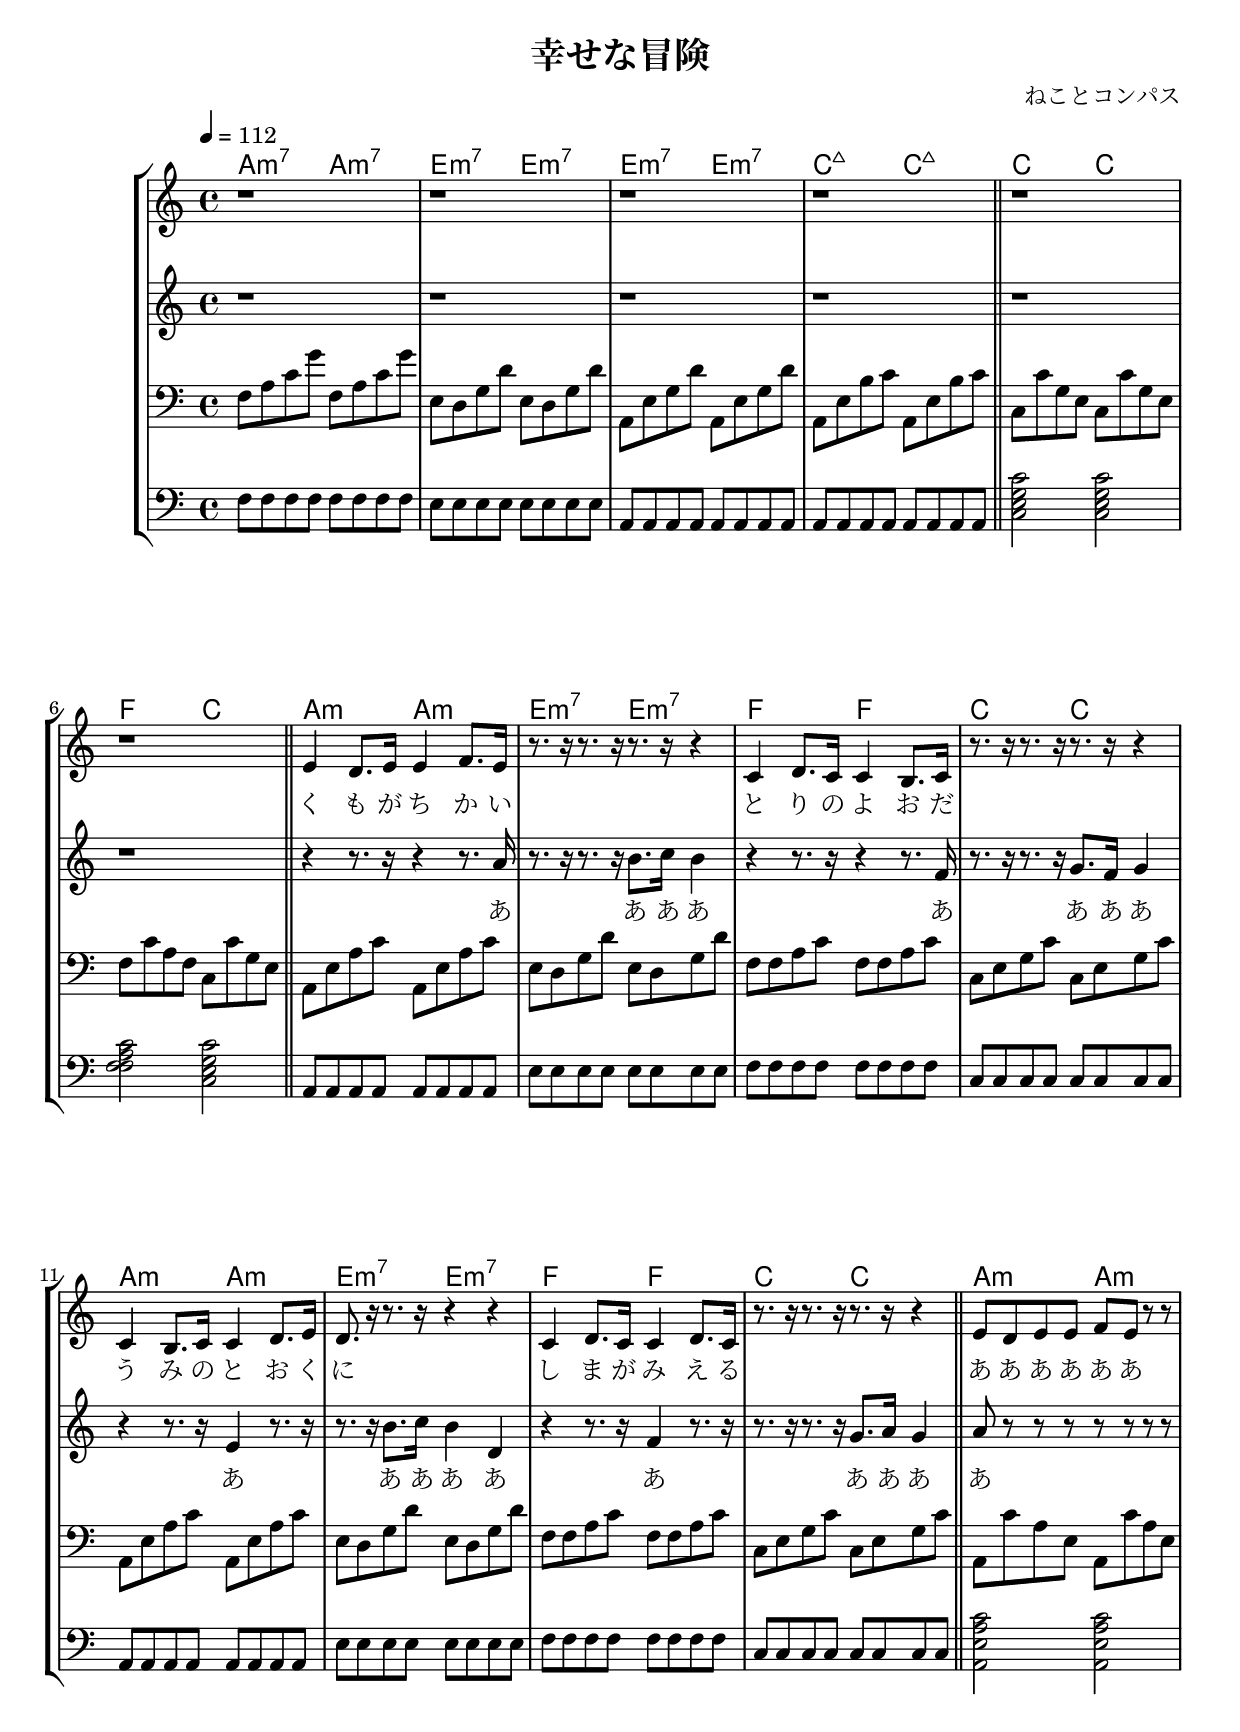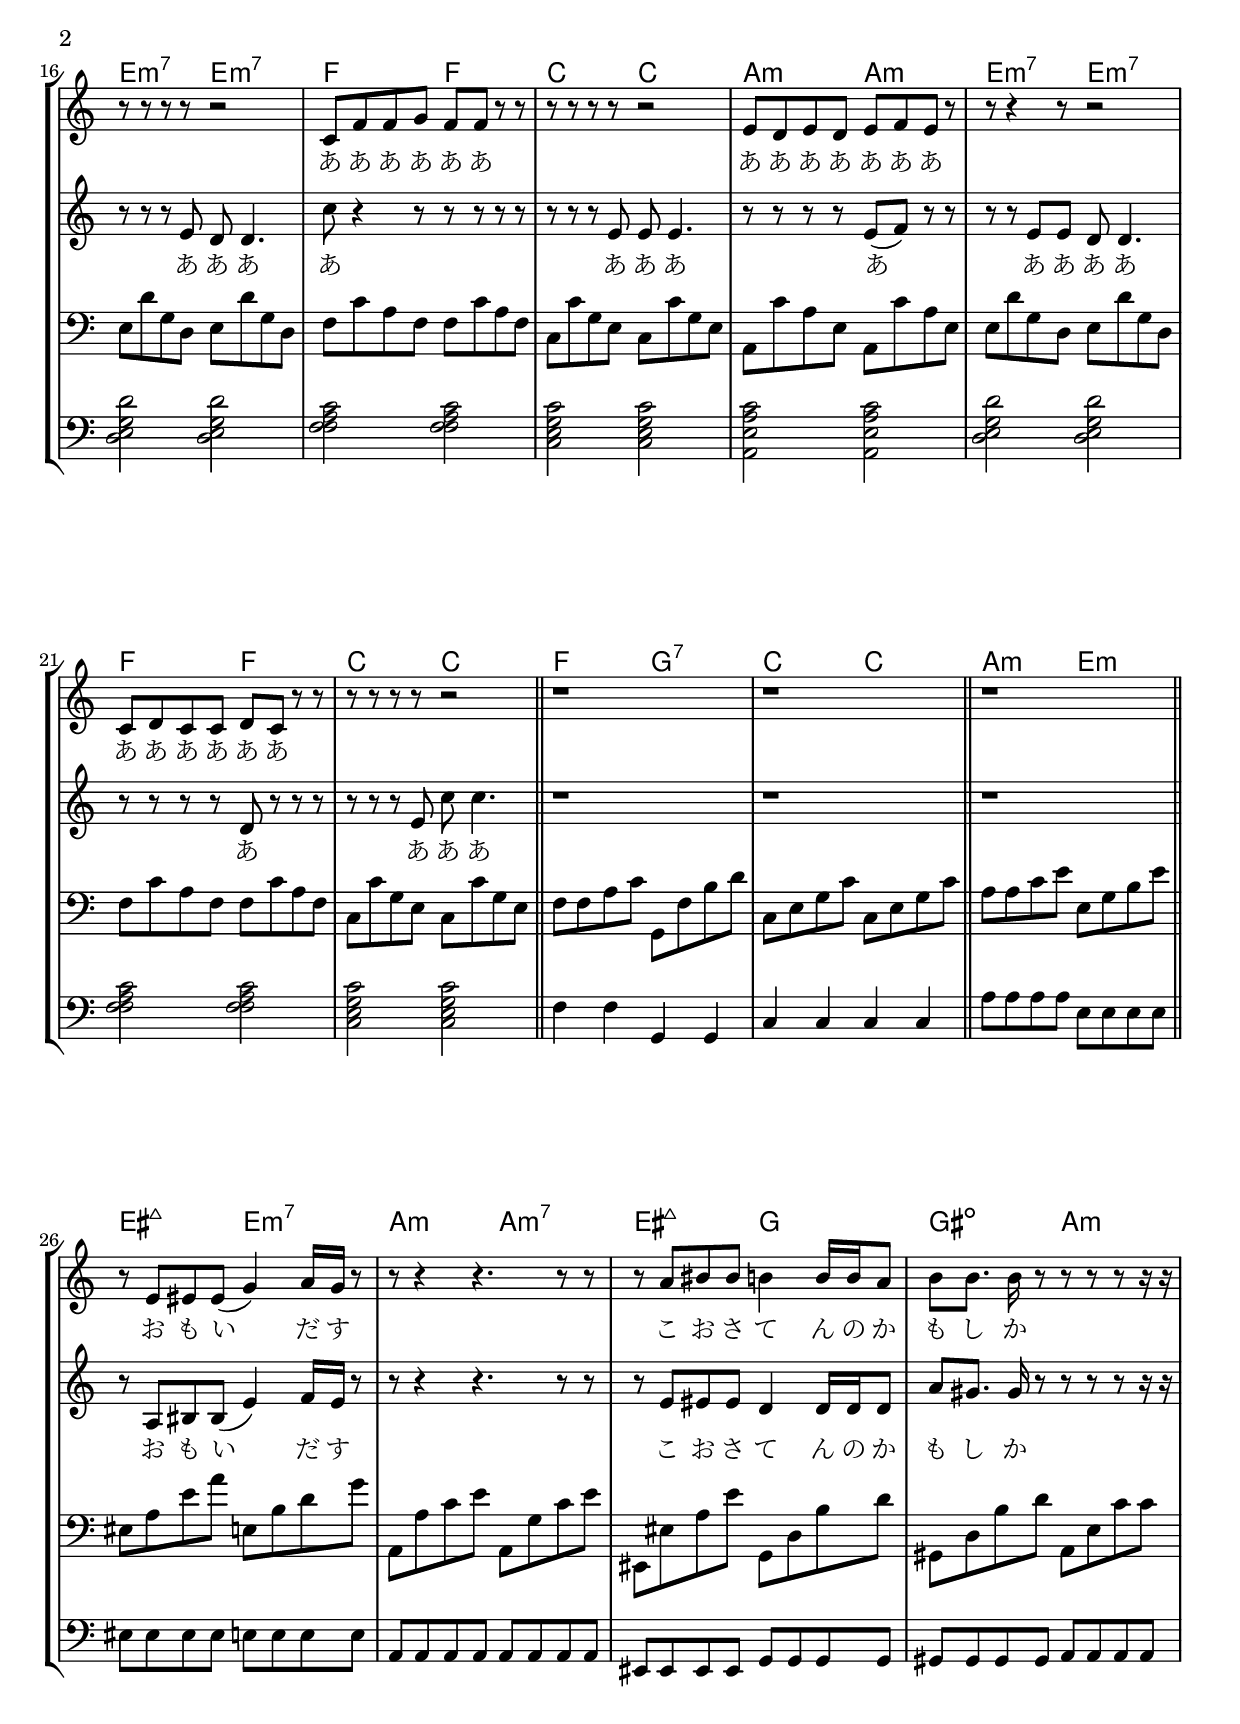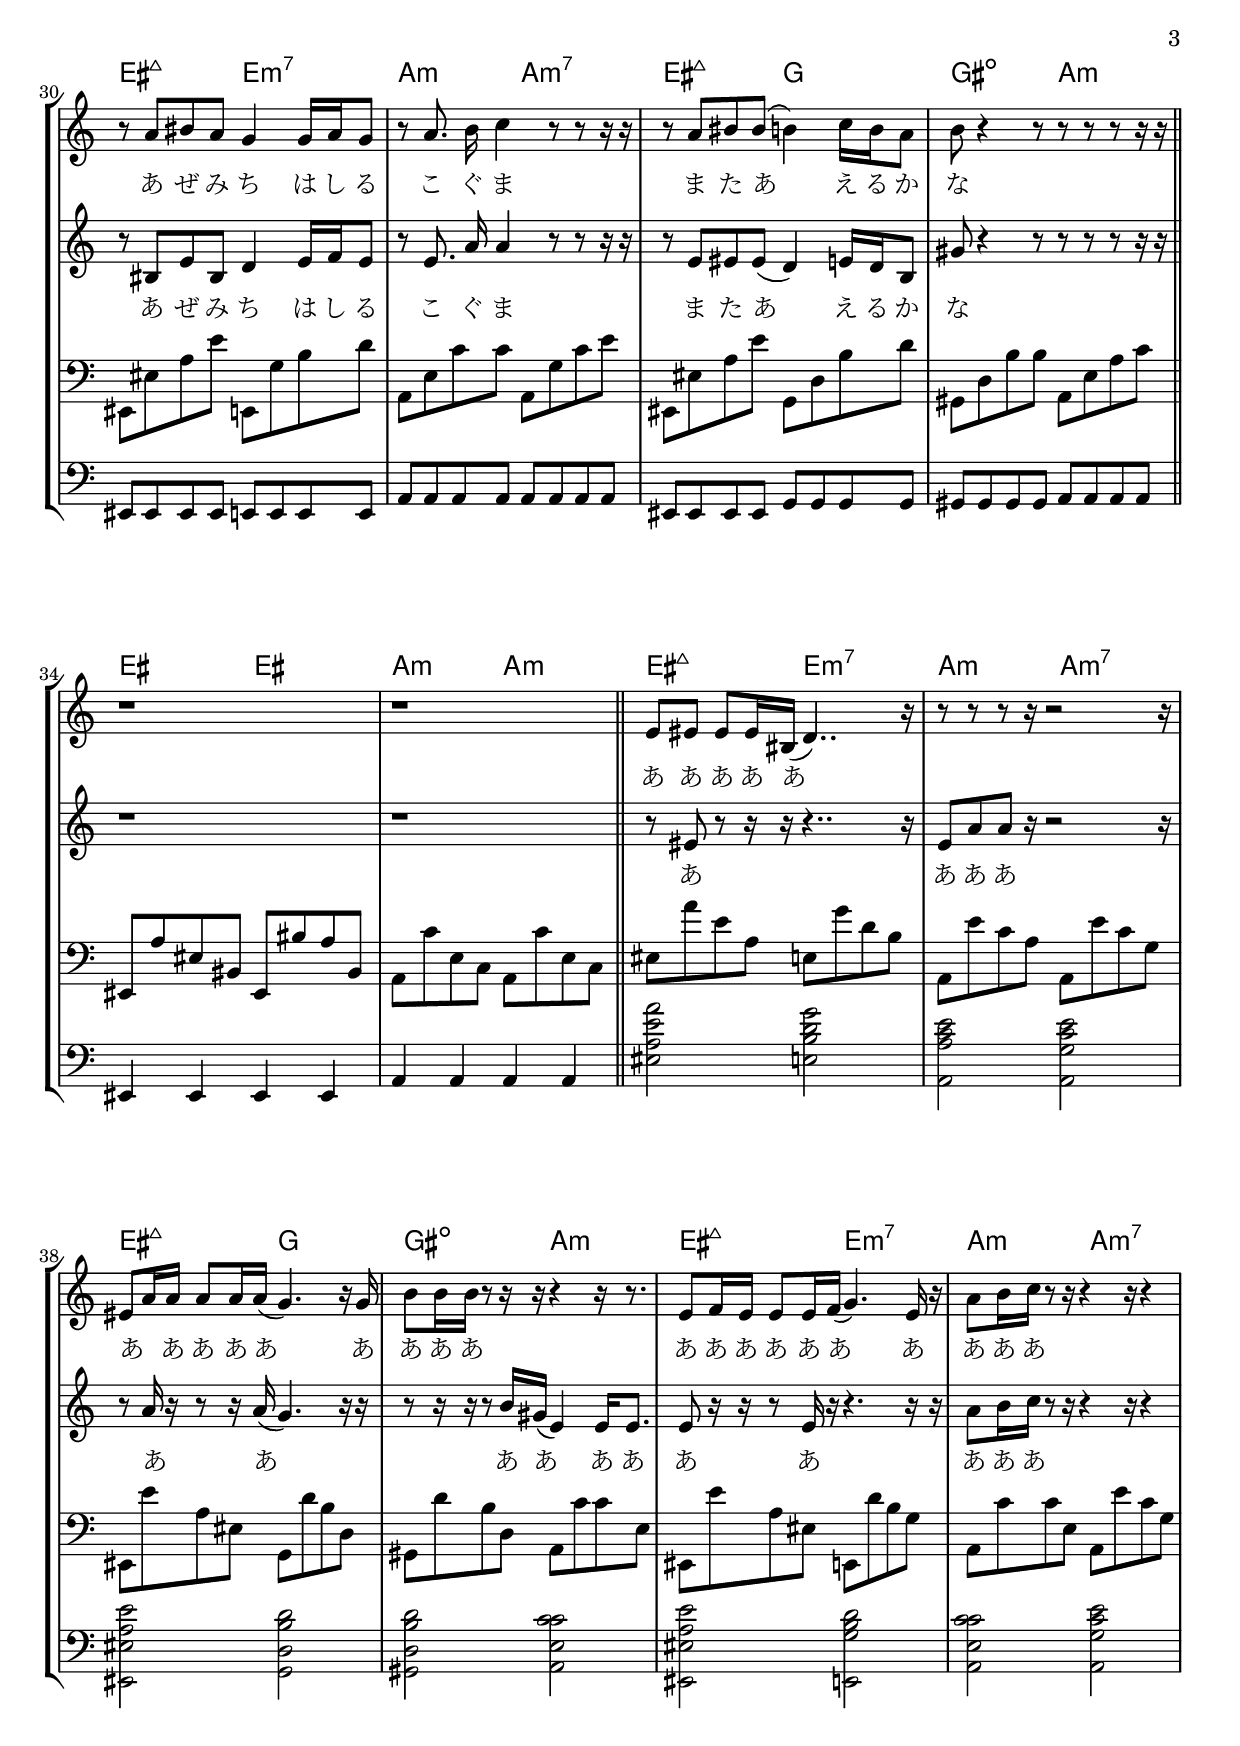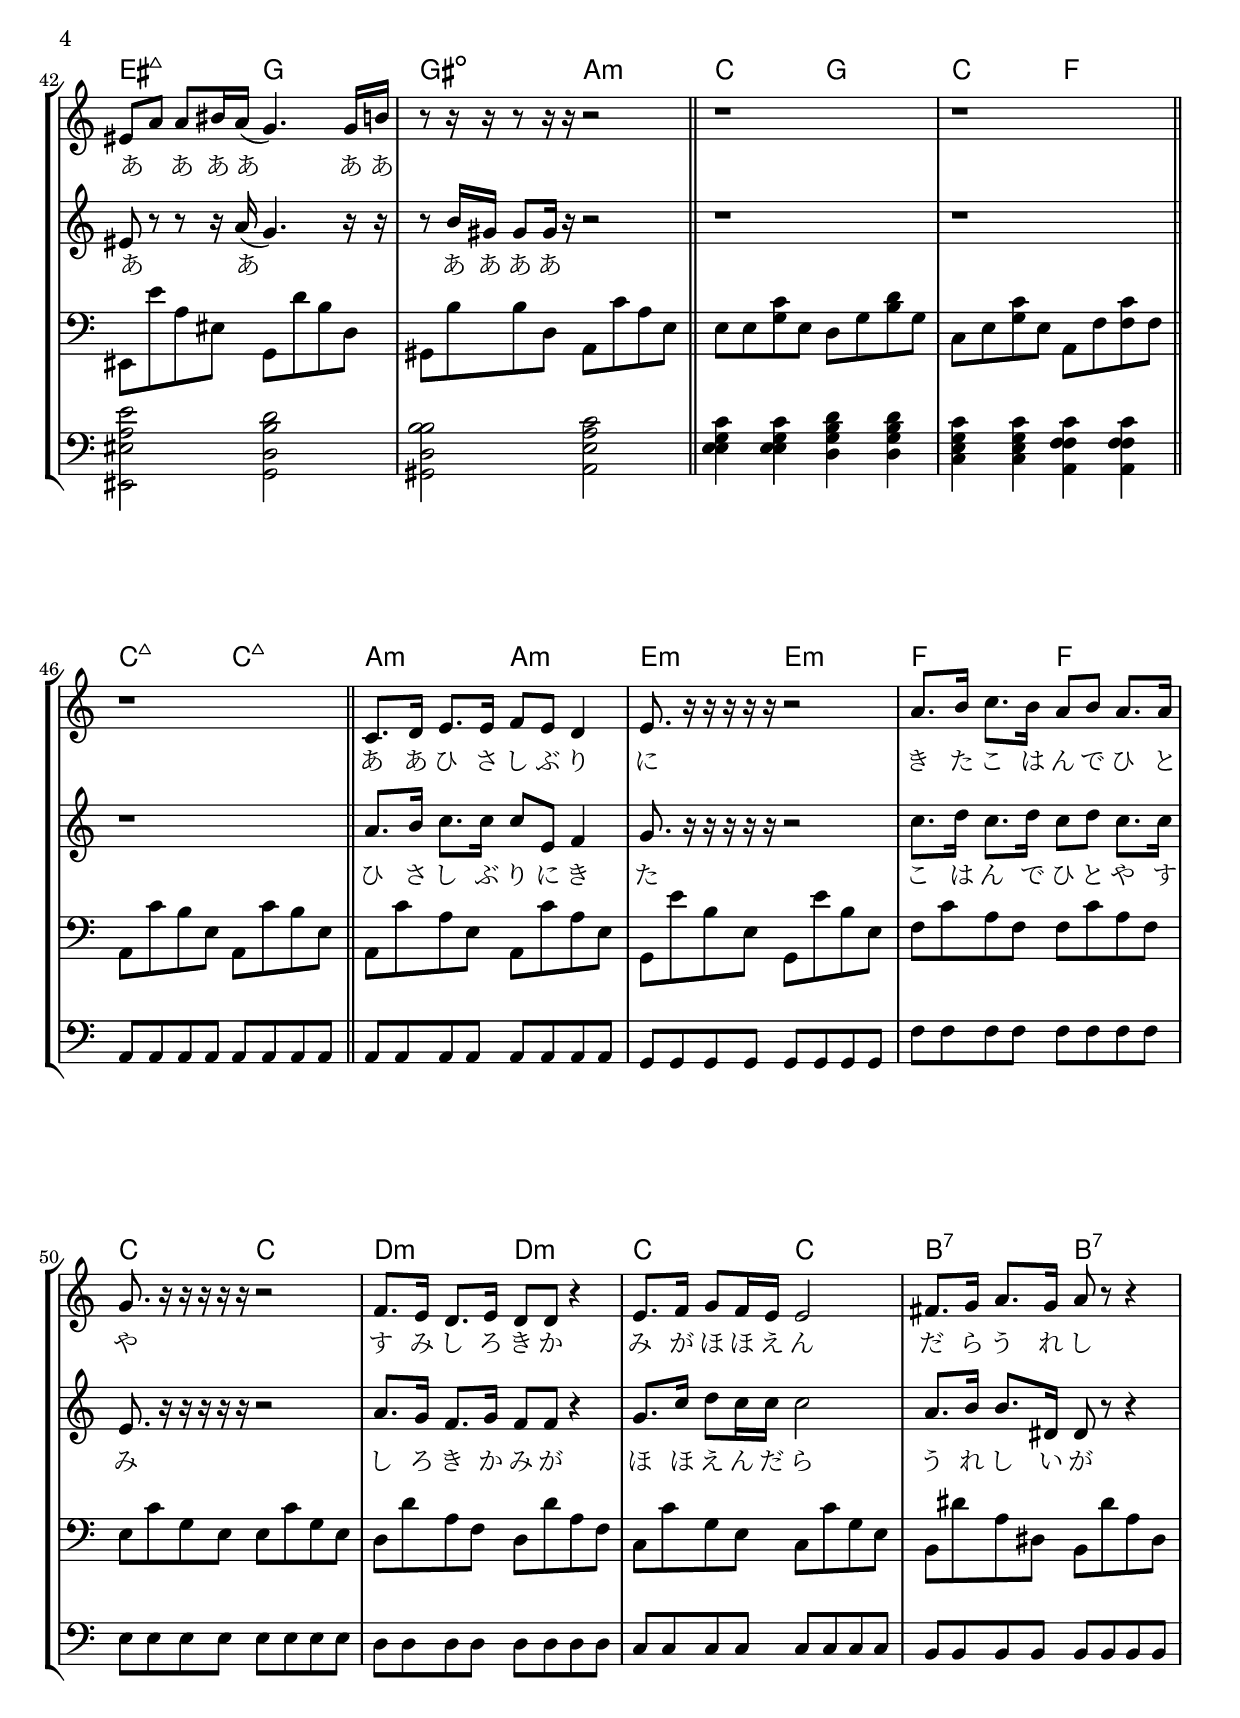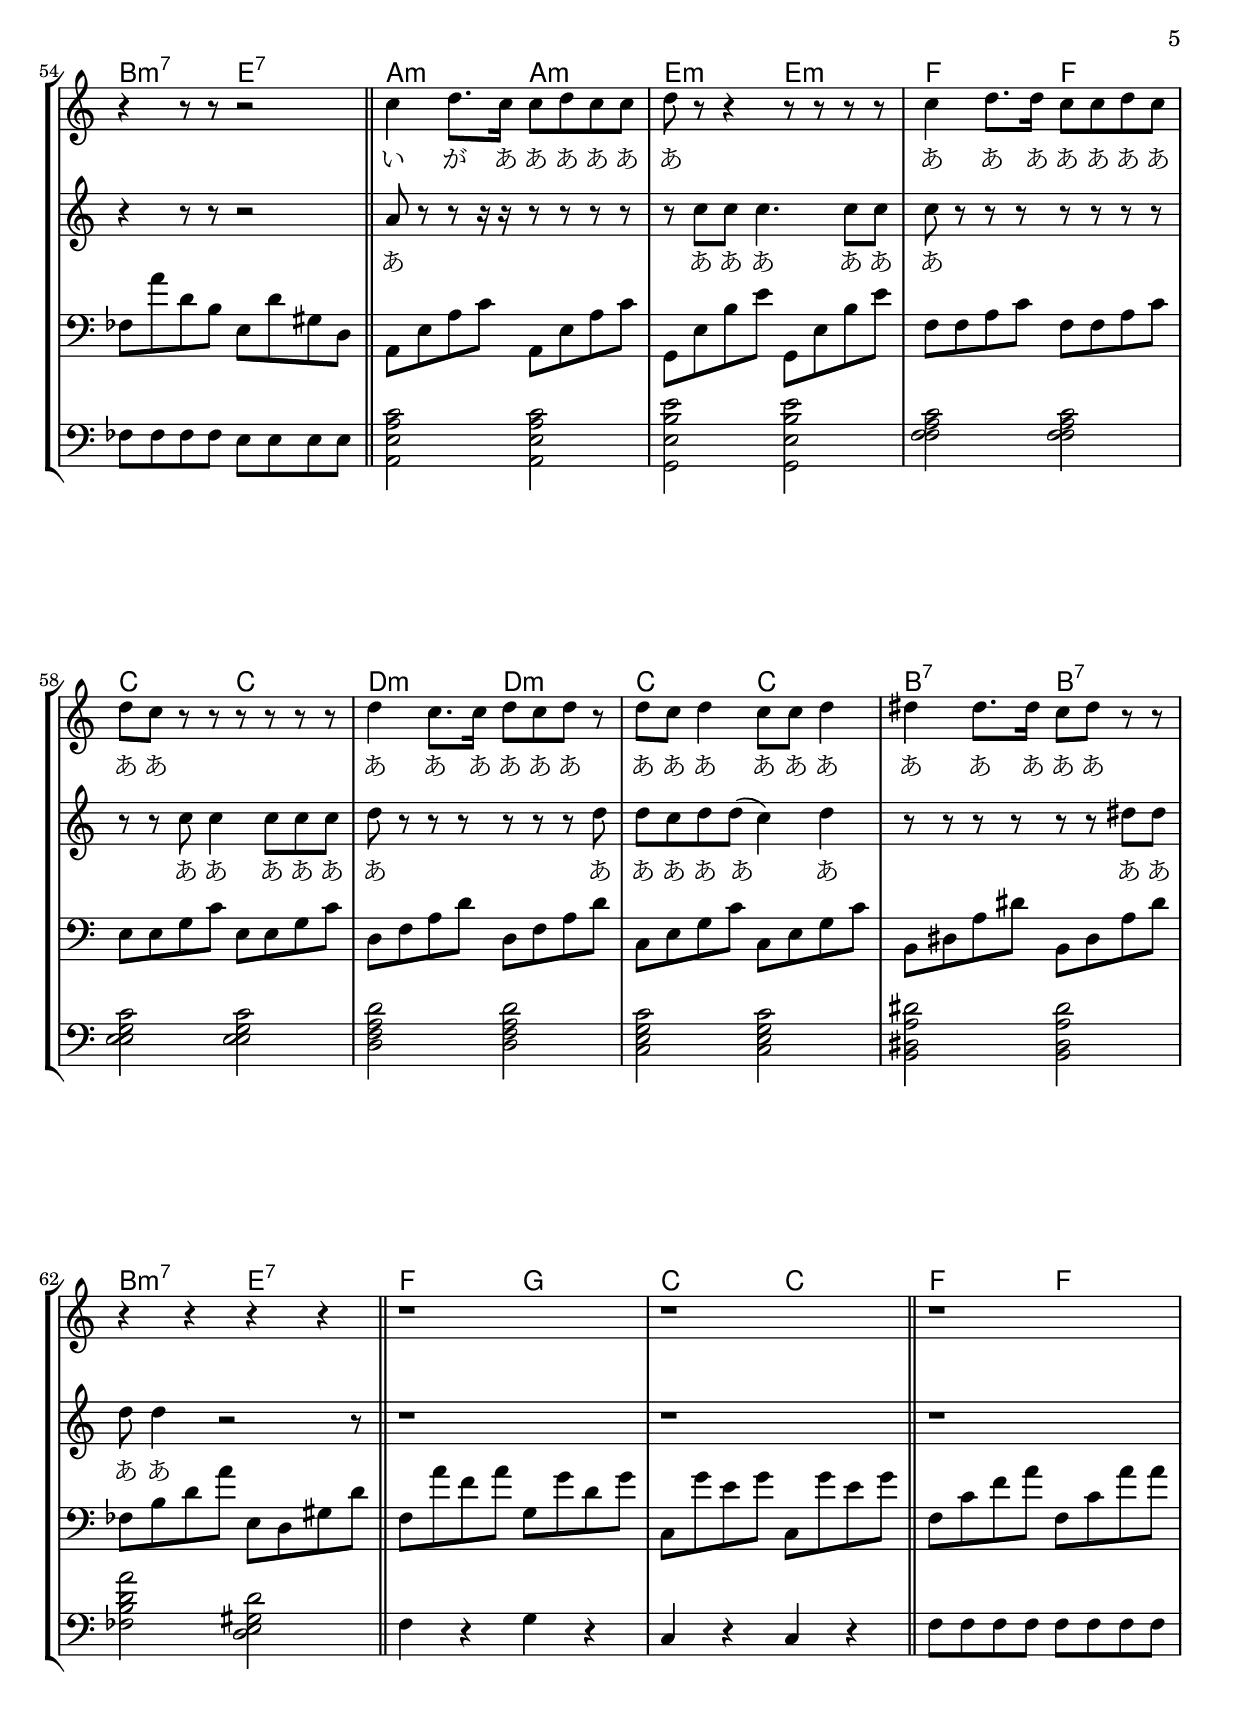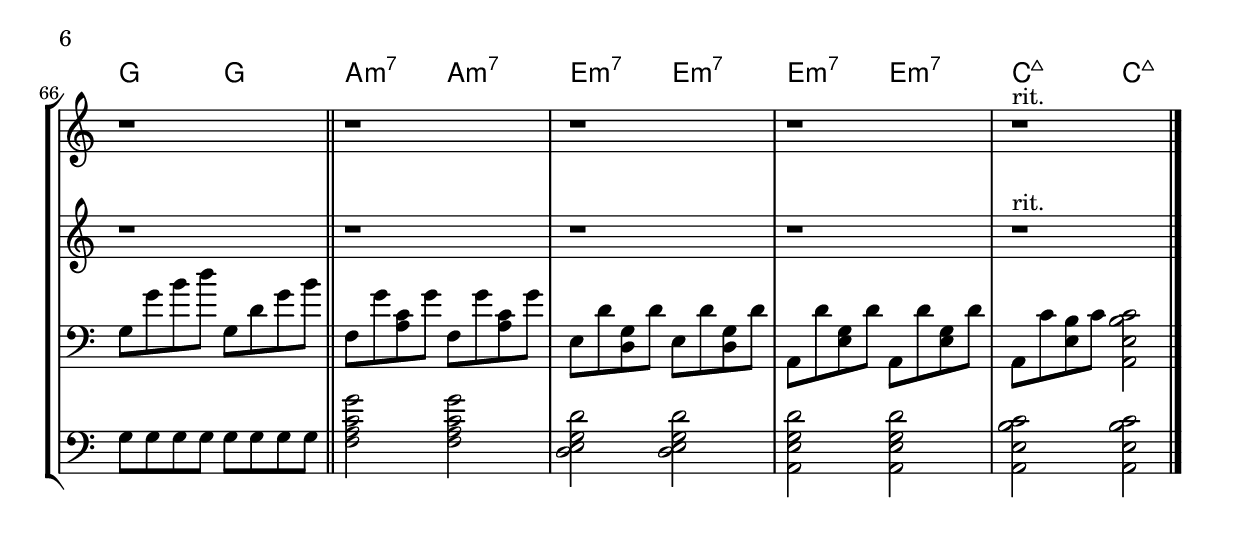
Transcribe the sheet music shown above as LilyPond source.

\version "2.12.1"

\header {
	title = \markup {幸せな冒険}
	composer = \markup \center-column {ねことコンパス}
}

harmony = \chordmode {
	a2:min7 a:min7 e:min7 e:min7 e:min7 e:min7 c:maj7 c:maj7 

	c c f c 

	a:m a:m e:min7 e:min7 f f c c a:m a:m e:min7 e:min7 f f c c 

	a:m a:m e:min7 e:min7 f f c c a:m a:m e:min7 e:min7 f f c c 

	f g:7 c c 

	a:m e:m 

	eis:maj7 e:min7 a:m a:min7 eis:maj7 g gis:dim a:m eis:maj7 e:min7 a:m a:min7 eis:maj7 g gis:dim a:m 

	eis eis a:m a:m 

	eis:maj7 e:min7 a:m a:min7 eis:maj7 g gis:dim a:m eis:maj7 e:min7 a:m a:min7 eis:maj7 g gis:dim a:m 

	c g c f 

	c:maj7 c:maj7 

	a:m a:m e:m e:m f f c c d:m d:m c c b:7 b:7 b:m7 e:7 

	a:m a:m e:m e:m f f c c d:m d:m c c b:7 b:7 b:m7 e:7 

	f g c c 

	f f g g 

	a:min7 a:min7 e:min7 e:min7 e:min7 e:min7 c:maj7 c:maj7 
}

melody = {
	\key c \major
	\tempo 4 = 112
	r1 | r1 | r1 | r1   
	r1 | r1   
	\set Staff.midiInstrument = #"mmi0.40"
	e'4  d'8.  e'16  e'4  f'8.  e'16 
	r8.  r16  r8.  r16  r8.  r16  r4 
	c'4  d'8.  c'16  c'4  b8.  c'16 
	r8.  r16  r8.  r16  r8.  r16  r4 
	c'4  b8.  c'16  c'4  d'8.  e'16 
	d'8.  r16  r8.  r16  r4  r4 
	c'4  d'8.  c'16  c'4  d'8.  c'16 
	r8.  r16  r8.  r16  r8.  r16  r4
	\set Staff.midiInstrument = #"FX 4 (atmosphere)"
	e'8  d'8  e'8  e'8  f'8  e'8  r8  r8 
	r8  r8  r8  r8  r2 
	c'8  f'8  f'8  g'8  f'8  f'8  r8  r8 
	r8  r8  r8  r8  r2 
	e'8  d'8  e'8  d'8  e'8  f'8  e'8  r8 
	r8  r4  r8  r2 
	c'8  d'8  c'8  c'8  d'8  c'8  r8  r8 
	r8  r8  r8  r8  r2
	r1 | r1   
	r1   
	\set Staff.midiInstrument = #"mmi0.42"
	r8 e'8  eis'8  eis'8  (g'4)  a'16  g'16  r8 
	r8  r4  r4.  r8  r8 
	r8  a'8  bis'8  bis'8  b'4  b'16  b'16  a'8 
	b'8  b'8.  b'16  r8  r8  r8  r8  r16  r16 
	r8  a'8  bis'8  a'8  g'4  g'16  a'16  g'8 
	r8  a'8.  b'16  c''4  r8  r8  r16  r16 
	r8  a'8  bis'8  bis'8  (b'4)  c''16  b'16  a'8 
	b'8  r4  r8  r8  r8  r8  r16  r16
	r1 | r1   
	\set Staff.midiInstrument = #"Pad 2 (warm)"
	e'8  eis'8  eis'8  eis'16  bis16  (d'4..)  r16 
	r8  r8  r8  r16  r2~r16 
	eis'8  a'16  a'16  a'8  a'16  a'16  (g'4.)  r16  g'16 
	b'8  b'16  b'16  r8  r16  r16  r4  r16  r8. 
	e'8  f'16  e'16  e'8  e'16  f'16  (g'4.)  e'16  r16 
	a'8  b'16  c''16  r8  r16  r4~r16  r4 
	eis'8  a'8  a'8  bis'16  a'16  (g'4.)  g'16  b'16 
	r8  r16  r16  r8  r16  r16  r2
	r1 | r1   
	r1   
	\set Staff.midiInstrument = #"mmi0.45"
	c'8.  d'16  e'8.  e'16  f'8  e'8  d'4 
	e'8.  r16  r16  r16  r16  r16  r2 
	a'8.  b'16  c''8.  b'16  a'8  b'8  a'8.  a'16 
	g'8.  r16  r16  r16  r16  r16  r2 
	f'8.  e'16  d'8.  e'16  d'8  d'8  r4 
	e'8.  f'16  g'8  f'16  e'16  e'2 
	fis'8.  g'16  a'8.  g'16  a'8  r8  r4 
	r4  r8  r8  r2
	\set Staff.midiInstrument = #"Pad 5 (bowed)"
	c''4  d''8.  c''16  c''8  d''8  c''8  c''8 
	d''8  r8  r4  r8  r8  r8  r8 
	c''4  d''8.  d''16  c''8  c''8  d''8  c''8 
	d''8  c''8  r8  r8  r8  r8  r8  r8 
	d''4  c''8.  c''16  d''8  c''8  d''8  r8 
	d''8  c''8  d''4  c''8  c''8  d''4 
	dis''4  dis''8.  dis''16  c''8  dis''8  r8  r8 
	r4  r4  r4  r4
	r1 | r1   
	r1 | r1   
	r1 | r1 | r1 | r1^"rit." \bar "|."
}

words = \lyricmode {
	
	
	く  も  が  ち  か  い  と  り  の  よ  お  だ  う  み  の  と  お  く  に  し  ま  が  み  え  る  
	あ  あ  あ  あ  あ  あ  あ  あ  あ  あ  あ  あ  あ  あ  あ  あ  あ  あ  あ  あ  あ  あ  あ  あ  あ  
	
	
	お  も  い  だ  す  こ  お  さ  て  ん  の  か  も  し  か  あ  ぜ  み  ち  は  し  る  こ  ぐ  ま  ま  た  あ  え  る  か  な  
	
	あ  あ  あ  あ  あ  あ  あ  あ  あ  あ  あ  あ  あ  あ  あ  あ  あ  あ  あ  あ  あ  あ  あ  あ  あ  あ  あ  あ  あ  あ  あ  あ  
	
	
	ひ  さ  し  ぶ  り  に  き  た  こ  は  ん  で  ひ  と  や  す  み  し  ろ  き  か  み  が  ほ  ほ  え  ん  だ  ら  う  れ  し  い  が  
	あ  あ  あ  あ  あ  あ  あ  あ  あ  あ  あ  あ  あ  あ  あ  あ  あ  あ  あ  あ  あ  あ  あ  あ  あ  あ  あ  あ  あ  あ  あ  あ  あ  あ  
	
	
	
}

secondmelody = {
	\key c \major
	\tempo 4 = 112
	r1 | r1 | r1 | r1   
	r1 | r1   
	\set Staff.midiInstrument = #"Voice Oohs"
	r4  r8.  r16  r4  r8.  a'16 
	r8.  r16  r8.  r16  b'8.  c''16  b'4 
	r4  r8.  r16  r4  r8.  f'16 
	r8.  r16  r8.  r16  g'8.  f'16  g'4 
	r4  r8.  r16  e'4  r8.  r16 
	r8.  r16  b'8.  c''16  b'4  d'4 
	r4  r8.  r16  f'4  r8.  r16 
	r8.  r16  r8.  r16  g'8.  a'16  g'4
	\set Staff.midiInstrument = #"Ocarina"
	a'8  r8  r8  r8  r8  r8  r8  r8 
	r8  r8  r8  e'8  d'8  d'4. 
	c''8  r4  r8  r8  r8  r8  r8 
	r8  r8  r8  e'8  e'8  e'4. 
	r8  r8  r8  r8  e'8  (f'8)  r8  r8 
	r8  r8  e'8  e'8  d'8  d'4. 
	r8  r8  r8  r8  d'8  r8  r8  r8 
	r8  r8  r8  e'8  c''8  c''4.
	r1 | r1   
	r1   
	\set Staff.midiInstrument = #"mmi0.42"
	r8 a8  bis8  bis8  (e'4)  f'16  e'16  r8 
	r8  r4  r4.  r8  r8 
	r8  e'8  eis'8  eis'8  d'4  d'16  d'16  d'8 
	a'8  gis'8.  gis'16  r8  r8  r8  r8  r16  r16 
	r8  bis8  e'8  bis8  d'4  e'16  f'16  e'8 
	r8  e'8.  a'16  a'4  r8  r8  r16  r16 
	r8  e'8  eis'8  eis'8  (d'4)  e'16  d'16  b8 
	gis'8  r4  r8  r8  r8  r8  r16  r16
	r1 | r1   
	\set Staff.midiInstrument = #"Lead 6 (voice)"
	r8  eis'8  r8  r16  r16  r4..  r16 
	e'8  a'8  a'8  r16  r2~r16 
	r8  a'16  r16  r8  r16  a'16  (g'4.)  r16  r16 
	r8  r16  r16  r8  b'16  gis'16  (e'4)  e'16  e'8. 
	e'8  r16  r16  r8  e'16  r16  r4.  r16  r16 
	a'8  b'16  c''16  r8  r16  r4~r16  r4 
	eis'8  r8  r8  r16  a'16  (g'4.)  r16  r16 
	r8  b'16  gis'16  gis'8  gis'16  r16  r2
	r1 | r1   
	r1   
	\set Staff.midiInstrument = #"fss0.35"
	a'8.  b'16  c''8.  c''16  c''8  e'8  f'4 
	g'8.  r16  r16  r16  r16  r16  r2 
	c''8.  d''16  c''8.  d''16  c''8  d''8  c''8.  c''16 
	e'8.  r16  r16  r16  r16  r16  r2 
	a'8.  g'16  f'8.  g'16  f'8  f'8  r4 
	g'8.  c''16  d''8  c''16  c''16  c''2 
	a'8.  b'16  b'8.  dis'16  dis'8  r8  r4 
	r4  r8  r8  r2
	\set Staff.midiInstrument = #"Steel Drums"
	a'8  r8  r8  r16  r16  r8  r8  r8  r8 
	r8  c''8  c''8  c''4.  c''8  c''8 
	c''8  r8  r8  r8  r8  r8  r8  r8 
	r8  r8  c''8  c''4  c''8  c''8  c''8 
	d''8  r8  r8  r8  r8  r8  r8  d''8 
	d''8  c''8  d''8  d''8  (c''4)  d''4 
	r8  r8  r8  r8  r8  r8  dis''8  dis''8 
	d''8  d''4  r2~r8
	r1 | r1   
	r1 | r1   
	r1 | r1 | r1 | r1^"rit." \bar "|."
}

secondwords = \lyricmode {
	
	
	あ  あ  あ  あ  あ  あ  あ  あ  あ  あ  あ  あ  あ  あ  あ  あ  あ  
	あ  あ  あ  あ  あ  あ  あ  あ  あ  あ  あ  あ  あ  あ  あ  あ  あ  
	
	
	お  も  い  だ  す  こ  お  さ  て  ん  の  か  も  し  か  あ  ぜ  み  ち  は  し  る  こ  ぐ  ま  ま  た  あ  え  る  か  な  
	
	あ  あ  あ  あ  あ  あ  あ  あ  あ  あ  あ  あ  あ  あ  あ  あ  あ  あ  あ  あ  あ  
	
	
	ひ  さ  し  ぶ  り  に  き  た  こ  は  ん  で  ひ  と  や  す  み  し  ろ  き  か  み  が  ほ  ほ  え  ん  だ  ら  う  れ  し  い  が  
	あ  あ  あ  あ  あ  あ  あ  あ  あ  あ  あ  あ  あ  あ  あ  あ  あ  あ  あ  あ  あ  あ  あ  
	
	
	
}

tempochange = {
	\tempo 4 = 112
	r1 | r1 | r1 | r1 \bar "||"
	\tempo 4 = 112
	r1 | r1 \bar "||"
	\tempo 4 = 112
	r1 | r1 | r1 | r1 | r1 | r1 | r1 | r1 \bar "||"
	\tempo 4 = 112
	r1 | r1 | r1 | r1 | r1 | r1 | r1 | r1 \bar "||"
	\tempo 4 = 112
	r1 | r1 \bar "||"
	\tempo 4 = 112
	r1 \bar "||"
	\tempo 4 = 112
	r1 | r1 | r1 | r1 | r1 | r1 | r1 | r1 \bar "||"
	\tempo 4 = 112
	r1 | r1 \bar "||"
	\tempo 4 = 112
	r1 | r1 | r1 | r1 | r1 | r1 | r1 | r1 \bar "||"
	\tempo 4 = 112
	r1 | r1 \bar "||"
	\tempo 4 = 112
	r1 \bar "||"
	\tempo 4 = 112
	r1 | r1 | r1 | r1 | r1 | r1 | r1 | r1 \bar "||"
	\tempo 4 = 112
	r1 | r1 | r1 | r1 | r1 | r1 | r1 | r1 \bar "||"
	\tempo 4 = 112
	r1 | r1 \bar "||"
	\tempo 4 = 112
	r1 | r1 \bar "||"
	\tempo 4 = 112
	r1 | r1 | r1 | \tempo 4 = 84 r2 \tempo 4 = 74 r2 \bar "|."
}

mainacc = {
	\clef bass
	\set Staff.midiInstrument = #"String Ensemble 1"
	\key c \major
	\tempo 4 = 112
	f8 a8 c'8 g'8
	f8 a8 c'8 g'8
	e8 d8 g8 d'8
	e8 d8 g8 d'8
	a,8 e8 g8 d'8
	a,8 e8 g8 d'8
	a,8 e8 b8 c'8
	a,8 e8 b8 c'8
	\bar "||"

	\set Staff.midiInstrument = #"Synthstrings 1"
	c8 c' g e
	c8 c' g e
	f8 c' a f
	c8 c' g e
	\bar "||"

	\set Staff.midiInstrument = #"Pad 4 (choir)"
	a,8 e8 a8 c'8
	a,8 e8 a8 c'8
	e8 d8 g8 d'8
	e8 d8 g8 d'8
	f8 f8 a8 c'8
	f8 f8 a8 c'8
	c8 e8 g8 c'8
	c8 e8 g8 c'8
	a,8 e8 a8 c'8
	a,8 e8 a8 c'8
	e8 d8 g8 d'8
	e8 d8 g8 d'8
	f8 f8 a8 c'8
	f8 f8 a8 c'8
	c8 e8 g8 c'8
	c8 e8 g8 c'8
	\bar "||"

	\set Staff.midiInstrument = #"Flute"
	a,8 c' a e
	a,8 c' a e
	e8 d' g d
	e8 d' g d
	f8 c' a f
	f8 c' a f
	c8 c' g e
	c8 c' g e
	a,8 c' a e
	a,8 c' a e
	e8 d' g d
	e8 d' g d
	f8 c' a f
	f8 c' a f
	c8 c' g e
	c8 c' g e
	\bar "||"

	\set Staff.midiInstrument = #"Lead 1 (square)"
	f8 f8 a8 c'8
	g,8 f8 b8 d'8
	c8 e8 g8 c'8
	c8 e8 g8 c'8
	\bar "||"

	\set Staff.midiInstrument = #"Pad 7 (halo)"
	a8 a8 c'8 e'8
	e8 g8 b8 e'8
	\bar "||"

	\set Staff.midiInstrument = #"Pad 7 (halo)"
	eis8 a8 e'8 a'8
	e8 b8 d'8 g'8
	a,8 a8 c'8 e'8
	a,8 g8 c'8 e'8
	eis,8 eis8 a8 e'8
	g,8 d8 b8 d'8
	gis,8 d8 b8 d'8
	a,8 e8 c'8 c'8
	eis,8 eis8 a8 e'8
	e,8 g8 b8 d'8
	a,8 e8 c'8 c'8
	a,8 g8 c'8 e'8
	eis,8 eis8 a8 e'8
	g,8 d8 b8 d'8
	gis,8 d8 b8 b8
	a,8 e8 a8 c'8
	\bar "||"

	\set Staff.midiInstrument = #"Pad 8 (sweep)"
	eis,8 a eis bis,
	eis,8 bis a bis,
	a,8 c' e c
	a,8 c' e c
	\bar "||"

	\set Staff.midiInstrument = #"Rock Organ"
	eis8 a' e' a
	e8 g' d' b
	a,8 e' c' a
	a,8 e' c' g
	eis,8 e' a eis
	g,8 d' b d
	gis,8 d' b d
	a,8 c' c' e
	eis,8 e' a eis
	e,8 d' b g
	a,8 c' c' e
	a,8 e' c' g
	eis,8 e' a eis
	g,8 d' b d
	gis,8 b b d
	a,8 c' a e
	\bar "||"

	\set Staff.midiInstrument = #"Church organ"
	e8 e <g c'> e
	d8 g <b d'> g
	c8 e <g c'> e
	a,8 f <f c'> f
	\bar "||"

	\set Staff.midiInstrument = #"French horn"
	a,8 c' b e
	a,8 c' b e
	\bar "||"

	\set Staff.midiInstrument = #"Pad 3 (polysynth)"
	a,8 c' a e
	a,8 c' a e
	g,8 e' b e
	g,8 e' b e
	f8 c' a f
	f8 c' a f
	e8 c' g e
	e8 c' g e
	d8 d' a f
	d8 d' a f
	c8 c' g e
	c8 c' g e
	b,8 dis' a dis
	b,8 dis' a dis
	fes8 a' d' b
	e8 d' gis d
	\bar "||"

	\set Staff.midiInstrument = #"String Ensemble 2"
	a,8 e8 a8 c'8
	a,8 e8 a8 c'8
	g,8 e8 b8 e'8
	g,8 e8 b8 e'8
	f8 f8 a8 c'8
	f8 f8 a8 c'8
	e8 e8 g8 c'8
	e8 e8 g8 c'8
	d8 f8 a8 d'8
	d8 f8 a8 d'8
	c8 e8 g8 c'8
	c8 e8 g8 c'8
	b,8 dis8 a8 dis'8
	b,8 dis8 a8 dis'8
	fes8 b8 d'8 a'8
	e8 d8 gis8 d'8
	\bar "||"

	\set Staff.midiInstrument = #"Synthstrings 1"
	f8 a' f' a'
	g8 g' d' g'
	c8 g' e' g'
	c8 g' e' g'
	\bar "||"

	\set Staff.midiInstrument = #"FX 7 (echoes)"
	f8 c'8 f'8 a'8
	f8 c'8 a'8 a'8
	g8 g'8 b'8 d''8
	g8 d'8 g'8 b'8
	\bar "||"

	\set Staff.midiInstrument = #"Pad 8 (sweep)"
	f8 g' <a c'> g'
	f8 g' <a c'> g'
	e8 d' <d g> d'
	e8 d' <d g> d'
	a,8 d' <e g> d'
	a,8 d' <e g> d'
	a,8 c' <e b> c'
	<a, e b c'>2
	\bar "|."
}

subacc = {
	\clef bass
	\set Staff.midiInstrument = #"Electric Grand"
	\key c \major
	\tempo 4 = 112
	f8 f8 f8 f8
	f8 f8 f8 f8
	e8 e8 e8 e8
	e8 e8 e8 e8
	a,8 a,8 a,8 a,8
	a,8 a,8 a,8 a,8
	a,8 a,8 a,8 a,8
	a,8 a,8 a,8 a,8
	\bar "||"

	\set Staff.midiInstrument = #"Electric Piano2"
	<c e g c'>2
	<c e g c'>2
	<f f a c'>2
	<c e g c'>2
	\bar "||"

	\set Staff.midiInstrument = #"Electric Grand"
	a,8 a,8 a,8 a,8
	a,8 a,8 a,8 a,8
	e8 e8 e8 e8
	e8 e8 e8 e8
	f8 f8 f8 f8
	f8 f8 f8 f8
	c8 c8 c8 c8
	c8 c8 c8 c8
	a,8 a,8 a,8 a,8
	a,8 a,8 a,8 a,8
	e8 e8 e8 e8
	e8 e8 e8 e8
	f8 f8 f8 f8
	f8 f8 f8 f8
	c8 c8 c8 c8
	c8 c8 c8 c8
	\bar "||"

	\set Staff.midiInstrument = #"Acoustic Guitar (steel)"
	<a, e a c'>2
	<a, e a c'>2
	<e d g d'>2
	<e d g d'>2
	<f f a c'>2
	<f f a c'>2
	<c e g c'>2
	<c e g c'>2
	<a, e a c'>2
	<a, e a c'>2
	<e d g d'>2
	<e d g d'>2
	<f f a c'>2
	<f f a c'>2
	<c e g c'>2
	<c e g c'>2
	\bar "||"

	\set Staff.midiInstrument = #"Bright Acoustic"
	f4 f4
	g,4 g,4
	c4 c4
	c4 c4
	\bar "||"

	\set Staff.midiInstrument = #"Acoustic Guitar (steel)"
	a8 a8 a8 a8
	e8 e8 e8 e8
	\bar "||"

	\set Staff.midiInstrument = #"Acoustic Guitar (steel)"
	eis8 eis8 eis8 eis8
	e8 e8 e8 e8
	a,8 a,8 a,8 a,8
	a,8 a,8 a,8 a,8
	eis,8 eis,8 eis,8 eis,8
	g,8 g,8 g,8 g,8
	gis,8 gis,8 gis,8 gis,8
	a,8 a,8 a,8 a,8
	eis,8 eis,8 eis,8 eis,8
	e,8 e,8 e,8 e,8
	a,8 a,8 a,8 a,8
	a,8 a,8 a,8 a,8
	eis,8 eis,8 eis,8 eis,8
	g,8 g,8 g,8 g,8
	gis,8 gis,8 gis,8 gis,8
	a,8 a,8 a,8 a,8
	\bar "||"

	\set Staff.midiInstrument = #"Acoustic grand"
	eis,4 eis,4
	eis,4 eis,4
	a,4 a,4
	a,4 a,4
	\bar "||"

	\set Staff.midiInstrument = #"Acoustic Guitar (nylon)"
	<eis a e' a'>2
	<e b d' g'>2
	<a, a c' e'>2
	<a, g c' e'>2
	<eis, eis a e'>2
	<g, d b d'>2
	<gis, d b d'>2
	<a, e c' c'>2
	<eis, eis a e'>2
	<e, g b d'>2
	<a, e c' c'>2
	<a, g c' e'>2
	<eis, eis a e'>2
	<g, d b d'>2
	<gis, d b b>2
	<a, e a c'>2
	\bar "||"

	\set Staff.midiInstrument = #"Electric Piano2"
	<e e g c'>4 <e e g c'>4
	<d g b d'>4 <d g b d'>4
	<c e g c'>4 <c e g c'>4
	<a, f f c'>4 <a, f f c'>4
	\bar "||"

	\set Staff.midiInstrument = #"Acoustic grand"
	a,8 a,8 a,8 a,8
	a,8 a,8 a,8 a,8
	\bar "||"

	\set Staff.midiInstrument = #"Electric Grand"
	a,8 a,8 a,8 a,8
	a,8 a,8 a,8 a,8
	g,8 g,8 g,8 g,8
	g,8 g,8 g,8 g,8
	f8 f8 f8 f8
	f8 f8 f8 f8
	e8 e8 e8 e8
	e8 e8 e8 e8
	d8 d8 d8 d8
	d8 d8 d8 d8
	c8 c8 c8 c8
	c8 c8 c8 c8
	b,8 b,8 b,8 b,8
	b,8 b,8 b,8 b,8
	fes8 fes8 fes8 fes8
	e8 e8 e8 e8
	\bar "||"

	\set Staff.midiInstrument = #"Acoustic Guitar (steel)"
	<a, e a c'>2
	<a, e a c'>2
	<g, e b e'>2
	<g, e b e'>2
	<f f a c'>2
	<f f a c'>2
	<e e g c'>2
	<e e g c'>2
	<d f a d'>2
	<d f a d'>2
	<c e g c'>2
	<c e g c'>2
	<b, dis a dis'>2
	<b, dis a dis'>2
	<fes b d' a'>2
	<e d gis d'>2
	\bar "||"

	\set Staff.midiInstrument = #"Acoustic Guitar (steel)"
	f4 r4
	g4 r4
	c4 r4
	c4 r4
	\bar "||"

	\set Staff.midiInstrument = #"Acoustic grand"
	f8 f8 f8 f8
	f8 f8 f8 f8
	g8 g8 g8 g8
	g8 g8 g8 g8
	\bar "||"

	\set Staff.midiInstrument = #"Electric Grand"
	<f a c' g'>2
	<f a c' g'>2
	<e d g d'>2
	<e d g d'>2
	<a, e g d'>2
	<a, e g d'>2
	<a, e b c'>2
	<a, e b c'>2
	\bar "|."
}

percA = {
	\drummode {
	r1  |r1  |r1  |r2 r8 hho4 hho8  \bar "||"
	r1 |r1 \bar "||"
	cymr4 cymr4 cymr4 cymr4  |cymr4 cymr8 cymr16 cymr16 cymr4 cymr4  |cymr4 cymr4 cymr4 cymr4  |cymr4 cymr2.  |cymr4 cymr4 cymr4 cymr4  |cymr4 cymr8 cymr16 cymr16 cymr4 cymr4  |cymr4 cymr4 cymr4 cymr4  |cymr4 cymr2.  \bar "||"
	hh8 hh8 hh8 hh8 hh8 hh8 hh8 hh8  |hh8 hh8 hh8 hh8 hh4 hh8 hh8  |hh8 hh8 hh8 hh8 hh8 hh8 hh8 hh8  |hh8 hh8 hh8 hh2 r8  |hh8 hh8 hh8 hh8 hh8 hh8 hh8 hh8  |hh8 hh8 hh8 hh8 hh4 hh8 hh8  |hh8 hh8 hh8 hh8 hh8 hh8 hh8 hh8  |r8 hh2. r8  \bar "||"
	r1 |r1 \bar "||"
	r1 \bar "||"
	r1  |r1  |r1  |r1  |r1  |r1  |r1  |r2 r8 hho4 hho8  \bar "||"
	hh4 hh8 hh2 r8  |\times 16/32{ hh2 hh8. hh1 r4 r16 } \bar "||"
	cymr4 cymr4 cymr4 cymr4  |cymr4 cymr8 cymr16 cymr16 cymr4 cymr4  |cymr4 cymr4 cymr4 cymr4  |cymr4 cymr2.  |cymr4 cymr4 cymr4 cymr4  |cymr4 cymr8 cymr16 cymr16 cymr4 cymr4  |cymr4 cymr4 cymr4 cymr4  |cymr4 cymr2.  \bar "||"
	r1 |r1 \bar "||"
	r2 r8 hho4 hho8  \bar "||"
	hh8 hh8 hh8 hh8 hh8 hh8 hh8 hh8  |hh8 hh8 hh8 hh8 hh4 hh8 hh8  |hh8 hh8 hh8 hh8 hh8 hh8 hh8 hh8  |hh8 hh8 hh8 hh2 r8  |hh8 hh8 hh8 hh8 hh8 hh8 hh8 hh8  |hh8 hh8 hh8 hh8 hh4 hh8 hh8  |hh8 hh8 hh8 hh8 hh8 hh8 hh8 hh8  |r8 hh2. r8  \bar "||"
	cymr4 cymr4 cymr4 cymr4  |cymr4 cymr8 cymr16 cymr16 cymr4 cymr4  |cymr4 cymr4 cymr4 cymr4  |cymr4 cymr2.  |cymr4 cymr4 cymr4 cymr4  |cymr4 cymr8 cymr16 cymr16 cymr4 cymr4  |cymr4 cymr4 cymr4 cymr4  |cymr4 cymr2.  \bar "||"
	r1 |r1 \bar "||"
	r1  |r2 r8 hho4 hho8  \bar "||"
	cymr4 cymr4 cymr4 cymr4  |cymr4 cymr8 cymr16 cymr16 cymr4 cymr4  |cymr4 cymr4 cymr4 cymr4  |cymr4 cymr2.  \bar "|."
	}
}

percB = {
	\drummode {
	r4. hhp2 hhp8  |r4. hhp2 hhp8  |r4. hhp2 hhp8  |hhp4 hhp4 hhp4 hhp4  \bar "||"
	r1 |r1 \bar "||"
	r2 sn2  |r2 sn2  |r2 sn2  |r8 sn8 sn2.  |r2 sn2  |r2 sn2  |r2 sn2  |r8 sn8 sn2.  \bar "||"
	r4 sn8. sn8 sn8. sn8. sn16  |r4 sn8. sn8 sn8. sn4  |r4 sn8. sn8 sn8. sn8. sn16  |r8 sn8 sn4 sn8 sn16 sn8 sn8 sn16  |r4 sn8. sn8 sn8. sn8. sn16  |r4 sn8. sn8 sn8. sn4  |r4 sn8. sn8 sn8. sn8. sn16  |r4 sn2 sn4  \bar "||"
	r1 |r1 \bar "||"
	r1 \bar "||"
	r4. hhp2 hhp8  |r4. hhp2 hhp8  |r4. hhp2 hhp8  |r4. hhp2 hhp8  |r4. hhp2 hhp8  |r4. hhp2 hhp8  |r4. hhp2 hhp8  |hhp4 hhp4 hhp4 hhp4  \bar "||"
	r16 hhp8 hhp8 hhp2 r8.  |\times 16/32{ r8 hhp4 hhp4 hhp8 hhp1 r4 } \bar "||"
	r2 sn2  |r2 sn2  |r2 sn2  |r8 sn8 sn2.  |r2 sn2  |r2 sn2  |r2 sn2  |r8 sn8 sn2.  \bar "||"
	r1 |r1 \bar "||"
	hhp4 hhp4 hhp4 hhp4  \bar "||"
	r4 sn8. sn8 sn8. sn8. sn16  |r4 sn8. sn8 sn8. sn4  |r4 sn8. sn8 sn8. sn8. sn16  |r8 sn8 sn4 sn8 sn16 sn8 sn8 sn16  |r4 sn8. sn8 sn8. sn8. sn16  |r4 sn8. sn8 sn8. sn4  |r4 sn8. sn8 sn8. sn8. sn16  |r4 sn2 sn4  \bar "||"
	r2 sn2  |r2 sn2  |r2 sn2  |r8 sn8 sn2.  |r2 sn2  |r2 sn2  |r2 sn2  |r8 sn8 sn2.  \bar "||"
	r1 |r1 \bar "||"
	r4. hhp2 hhp8  |hhp4 hhp4 hhp4 hhp4  \bar "||"
	r2 sn2  |r2 sn2  |r2 sn2  |r8 sn8 sn2.  \bar "|."
	}
}

percC = {
	\drummode {
	hh4 hh4 hh4 hh4  |hh4 hh4 hh4 hh4  |hh4 hh4 hh4 hh4  |r4. hh2 r8  \bar "||"
	r1 |r1 \bar "||"
	bd2. r8 bd8  |bd2. r8 bd8  |bd2. r8 bd8  |bd4. bd8 bd4. bd8  |bd2. r8 bd8  |bd2. r8 bd8  |bd2. r8 bd8  |bd2 r8 bd4.  \bar "||"
	bd8 bd4 bd2 bd8  |bd8 bd2 bd4.  |bd8 bd4 bd2 bd8  |bd4 r16 bd8. bd2  |bd8 bd4 bd2 bd8  |bd8 bd2 bd4.  |bd8 bd4 bd2 bd8  |bd8 bd4. bd4. bd8  \bar "||"
	r1 |r1 \bar "||"
	r1 \bar "||"
	hh4 hh4 hh4 hh4  |hh4 hh4 hh4 hh4  |hh4 hh4 hh4 hh4  |hh4 hh4 hh4 hh4  |hh4 hh4 hh4 hh4  |hh4 hh4 hh4 hh4  |hh4 hh4 hh4 hh4  |r4. hh2 r8  \bar "||"
	r1  |\times 16/32{ r1 r2 hho2 } \bar "||"
	bd2. r8 bd8  |bd2. r8 bd8  |bd2. r8 bd8  |bd4. bd8 bd4. bd8  |bd2. r8 bd8  |bd2. r8 bd8  |bd2. r8 bd8  |bd2 r8 bd4.  \bar "||"
	r1 |r1 \bar "||"
	r4. hh2 r8  \bar "||"
	bd8 bd4 bd2 bd8  |bd8 bd2 bd4.  |bd8 bd4 bd2 bd8  |bd4 r16 bd8. bd2  |bd8 bd4 bd2 bd8  |bd8 bd2 bd4.  |bd8 bd4 bd2 bd8  |bd8 bd4. bd4. bd8  \bar "||"
	bd2. r8 bd8  |bd2. r8 bd8  |bd2. r8 bd8  |bd4. bd8 bd4. bd8  |bd2. r8 bd8  |bd2. r8 bd8  |bd2. r8 bd8  |bd2 r8 bd4.  \bar "||"
	r1 |r1 \bar "||"
	hh4 hh4 hh4 hh4  |r4. hh2 r8  \bar "||"
	bd2. r8 bd8  |bd2. r8 bd8  |bd2. r8 bd8  |bd2 r8 bd4.  \bar "|."
	}
}

percD = {
	\drummode {
	bd2. r8 bd8  |bd8. bd8. bd2 bd8  |bd2. r8 bd8  |bd8. bd4. r16 bd4 bd8  \bar "||"
	r1 |r1 \bar "||"
	r1 |r1 |r1 |r2 r8 tommh8 tommh4  |r1 |r1 |r1 |r8. tommh8. tommh2 r8  \bar "||"
	r1  |r2 r8 hho4.  |r1  |r4. r16 hho2 r16  |r1  |r2 r8 hho4.  |r1  |r4. r16 hho2 r16  \bar "||"
	r1 |r1 \bar "||"
	r1 \bar "||"
	bd2. r8 bd8  |bd8. bd8. bd2 bd8  |bd2. r8 bd8  |bd8. bd8. bd2 bd8  |bd2. r8 bd8  |bd8. bd8. bd2 bd8  |bd2. r8 bd8  |bd8. bd4. r16 bd4 bd8  \bar "||"
	bd8. bd8. bd2 bd8  |\times 16/32{ bd4. bd4. bd8 bd2 r8 bd2 } \bar "||"
	r1 |r1 |r1 |r2 r8 tommh8 tommh4  |r1 |r1 |r1 |r8. tommh8. tommh2 r8  \bar "||"
	r1 |r1 \bar "||"
	bd8. bd4. r16 bd4 bd8  \bar "||"
	r1  |r2 r8 hho4.  |r1  |r4. r16 hho2 r16  |r1  |r2 r8 hho4.  |r1  |r4. r16 hho2 r16  \bar "||"
	r1 |r1 |r1 |r2 r8 tommh8 tommh4  |r1 |r1 |r1 |r8. tommh8. tommh2 r8  \bar "||"
	r1 |r1 \bar "||"
	bd2. r8 bd8  |bd8. bd4. r16 bd4 bd8  \bar "||"
	r1 |r1 |r1 |r8. tommh8. tommh2 r8  \bar "|."
	}
}

percE = {
	\drummode {
	r1 | r1 | r1 | r1 \bar "||"
	r1 |r1 \bar "||"
	r1 |r1 |r1 |r2. r8 toml8  |r1 |r1 |r1 |r2. toml8 toml8  \bar "||"
	r1 |r1 |r1 |r1 |r1 |r1 |r1 |cymc1  \bar "||"
	r1 |r1 \bar "||"
	r1 \bar "||"
	r1 | r1 | r1 | r1 | r1 | r1 | r1 | r1 \bar "||"
	r2 ss2  |\times 16/32{ r1 ss1 } \bar "||"
	r1 |r1 |r1 |r2. r8 toml8  |r1 |r1 |r1 |r2. toml8 toml8  \bar "||"
	r1 |r1 \bar "||"
	r1 \bar "||"
	r1 |r1 |r1 |r1 |r1 |r1 |r1 |cymc1  \bar "||"
	r1 |r1 |r1 |r2. r8 toml8  |r1 |r1 |r1 |r2. toml8 toml8  \bar "||"
	r1 |r1 \bar "||"
	r1 | r1 \bar "||"
	r1 |r1 |r1 |r2. toml8 toml8  \bar "|."
	}
}

percF = {
	\drummode {
	r1 | r1 | r1 | r1 \bar "||"
	r1 | r1 \bar "||"
	r1 |r1 |r1 |r1 |r1 |r1 |r1 |hho1  \bar "||"
	r1 |r1 |r1 |r1 |r1 |r1 |r1 |r4 r16 tommh16 tommh4. tommh4  \bar "||"
	r1 | r1 \bar "||"
	r1 \bar "||"
	r1 | r1 | r1 | r1 | r1 | r1 | r1 | r1 \bar "||"
	r1 |\times 16/32{ r1 sn4 sn8 sn2 r8 } \bar "||"
	r1 |r1 |r1 |r1 |r1 |r1 |r1 |hho1  \bar "||"
	r1 | r1 \bar "||"
	r1 \bar "||"
	r1 |r1 |r1 |r1 |r1 |r1 |r1 |r4 r16 tommh16 tommh4. tommh4  \bar "||"
	r1 |r1 |r1 |r1 |r1 |r1 |r1 |hho1  \bar "||"
	r1 | r1 \bar "||"
	r1 | r1 \bar "||"
	r1 |r1 |r1 |hho1  \bar "|."
	}
}

percG = {
	\drummode {
	r1 | r1 | r1 | r1 \bar "||"
	r1 | r1 \bar "||"
	r1 | r1 | r1 | r1 | r1 | r1 | r1 | r1 \bar "||"
	r1 |r1 |r1 |r1 |r1 |r1 |r1 |r4. r16 tomml4. tomml8.  \bar "||"
	r1 | r1 \bar "||"
	r1 \bar "||"
	r1 | r1 | r1 | r1 | r1 | r1 | r1 | r1 \bar "||"
	r1 |r1 \bar "||"
	r1 | r1 | r1 | r1 | r1 | r1 | r1 | r1 \bar "||"
	r1 | r1 \bar "||"
	r1 \bar "||"
	r1 |r1 |r1 |r1 |r1 |r1 |r1 |r4. r16 tomml4. tomml8.  \bar "||"
	r1 | r1 | r1 | r1 | r1 | r1 | r1 | r1 \bar "||"
	r1 | r1 \bar "||"
	r1 | r1 \bar "||"
	r1 | r1 | r1 | r1 \bar "|."
	}
}

percH = {
	\drummode {
	r1 | r1 | r1 | r1 \bar "||"
	r1 | r1 \bar "||"
	r1 | r1 | r1 | r1 | r1 | r1 | r1 | r1 \bar "||"
	r1 |r1 |r1 |r1 |r1 |r1 |r1 |r2 r16 toml8 toml4 r16  \bar "||"
	r1 | r1 \bar "||"
	r1 \bar "||"
	r1 | r1 | r1 | r1 | r1 | r1 | r1 | r1 \bar "||"
	r1 |\times 16/32{ r1 r2 r8 tommh4. } \bar "||"
	r1 | r1 | r1 | r1 | r1 | r1 | r1 | r1 \bar "||"
	r1 | r1 \bar "||"
	r1 \bar "||"
	r1 |r1 |r1 |r1 |r1 |r1 |r1 |r2 r16 toml8 toml4 r16  \bar "||"
	r1 | r1 | r1 | r1 | r1 | r1 | r1 | r1 \bar "||"
	r1 | r1 \bar "||"
	r1 | r1 \bar "||"
	r1 | r1 | r1 | r1 \bar "|."
	}
}

percI = {
	\drummode {
	r1 | r1 | r1 | r1 \bar "||"
	r1 | r1 \bar "||"
	r1 | r1 | r1 | r1 | r1 | r1 | r1 | r1 \bar "||"
	r1 |r1 |r1 |r1 |r1 |r1 |r1 |r2 r8 tomfh4 tomfh8  \bar "||"
	r1 | r1 \bar "||"
	r1 \bar "||"
	r1 | r1 | r1 | r1 | r1 | r1 | r1 | r1 \bar "||"
	r1 |\times 16/32{ r1 r2. tomfh4 } \bar "||"
	r1 | r1 | r1 | r1 | r1 | r1 | r1 | r1 \bar "||"
	r1 | r1 \bar "||"
	r1 \bar "||"
	r1 |r1 |r1 |r1 |r1 |r1 |r1 |r2 r8 tomfh4 tomfh8  \bar "||"
	r1 | r1 | r1 | r1 | r1 | r1 | r1 | r1 \bar "||"
	r1 | r1 \bar "||"
	r1 | r1 \bar "||"
	r1 | r1 | r1 | r1 \bar "|."
	}
}

\score {
	<<
		\new StaffGroup <<
			\new ChordNames {\harmony}
			\new Voice = "melody" {\melody}
			\new Lyrics \lyricsto "melody" \words
			\new Voice = "secondmelody" {\secondmelody}
			\new Lyrics \lyricsto "secondmelody" \secondwords
			\new Staff = "mainacc" {\mainacc}
			\new Staff = "subacc" {\subacc}
		>>
	>>
	\layout { }
}
